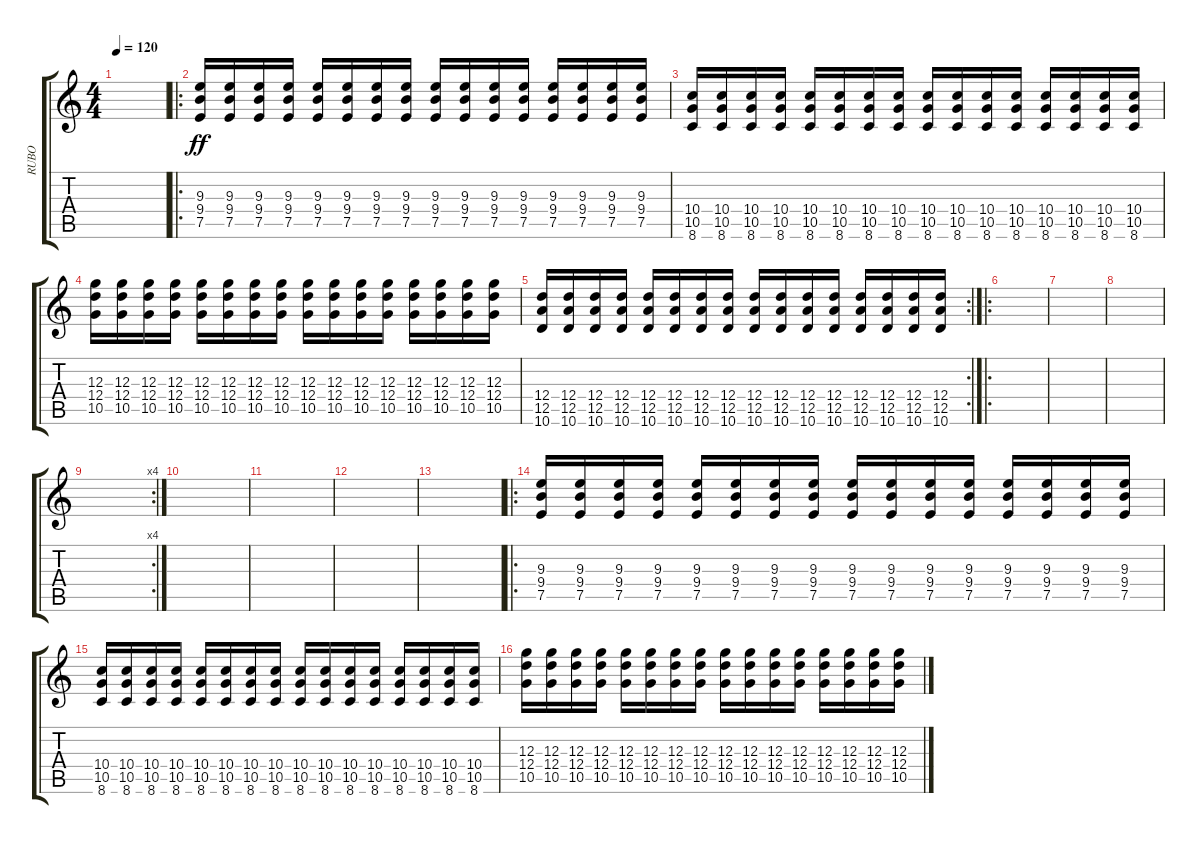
\track ("RUBO" "RUBO") {instrument distortionguitar}
\staff {score tabs}
\tuning (E4 B3 G3 D3 A2 E2) {hide}
\ts (4 4)
\tempo 120
\clef g2
\ks c
|
\ro
(9.3 9.4 7.5).16{dy ff} (9.3 9.4 7.5).16 (9.3 9.4 7.5).16 (9.3 9.4 7.5).16 (9.3 9.4 7.5).16 (9.3 9.4 7.5).16 (9.3 9.4 7.5).16 (9.3 9.4 7.5).16 (9.3 9.4 7.5).16 (9.3 9.4 7.5).16 (9.3 9.4 7.5).16 (9.3 9.4 7.5).16 (9.3 9.4 7.5).16 (9.3 9.4 7.5).16 (9.3 9.4 7.5).16 (9.3 9.4 7.5).16 |
(10.4 10.5 8.6).16 (10.4 10.5 8.6).16 (10.4 10.5 8.6).16 (10.4 10.5 8.6).16 (10.4 10.5 8.6).16 (10.4 10.5 8.6).16 (10.4 10.5 8.6).16 (10.4 10.5 8.6).16 (10.4 10.5 8.6).16 (10.4 10.5 8.6).16 (10.4 10.5 8.6).16 (10.4 10.5 8.6).16 (10.4 10.5 8.6).16 (10.4 10.5 8.6).16 (10.4 10.5 8.6).16 (10.4 10.5 8.6).16 |
(12.3 12.4 10.5).16 (12.3 12.4 10.5).16 (12.3 12.4 10.5).16 (12.3 12.4 10.5).16 (12.3 12.4 10.5).16 (12.3 12.4 10.5).16 (12.3 12.4 10.5).16 (12.3 12.4 10.5).16 (12.3 12.4 10.5).16 (12.3 12.4 10.5).16 (12.3 12.4 10.5).16 (12.3 12.4 10.5).16 (12.3 12.4 10.5).16 (12.3 12.4 10.5).16 (12.3 12.4 10.5).16 (12.3 12.4 10.5).16 |
\rc 2
(12.4 12.5 10.6).16 (12.4 12.5 10.6).16 (12.4 12.5 10.6).16 (12.4 12.5 10.6).16 (12.4 12.5 10.6).16 (12.4 12.5 10.6).16 (12.4 12.5 10.6).16 (12.4 12.5 10.6).16 (12.4 12.5 10.6).16 (12.4 12.5 10.6).16 (12.4 12.5 10.6).16 (12.4 12.5 10.6).16 (12.4 12.5 10.6).16 (12.4 12.5 10.6).16 (12.4 12.5 10.6).16 (12.4 12.5 10.6).16 |
\ro
|
|
|
\rc 4
|
|
|
|
|
\ro
(9.3 9.4 7.5).16 (9.3 9.4 7.5).16 (9.3 9.4 7.5).16 (9.3 9.4 7.5).16 (9.3 9.4 7.5).16 (9.3 9.4 7.5).16 (9.3 9.4 7.5).16 (9.3 9.4 7.5).16 (9.3 9.4 7.5).16 (9.3 9.4 7.5).16 (9.3 9.4 7.5).16 (9.3 9.4 7.5).16 (9.3 9.4 7.5).16 (9.3 9.4 7.5).16 (9.3 9.4 7.5).16 (9.3 9.4 7.5).16 |
(10.4 10.5 8.6).16 (10.4 10.5 8.6).16 (10.4 10.5 8.6).16 (10.4 10.5 8.6).16 (10.4 10.5 8.6).16 (10.4 10.5 8.6).16 (10.4 10.5 8.6).16 (10.4 10.5 8.6).16 (10.4 10.5 8.6).16 (10.4 10.5 8.6).16 (10.4 10.5 8.6).16 (10.4 10.5 8.6).16 (10.4 10.5 8.6).16 (10.4 10.5 8.6).16 (10.4 10.5 8.6).16 (10.4 10.5 8.6).16 |
(12.3 12.4 10.5).16 (12.3 12.4 10.5).16 (12.3 12.4 10.5).16 (12.3 12.4 10.5).16 (12.3 12.4 10.5).16 (12.3 12.4 10.5).16 (12.3 12.4 10.5).16 (12.3 12.4 10.5).16 (12.3 12.4 10.5).16 (12.3 12.4 10.5).16 (12.3 12.4 10.5).16 (12.3 12.4 10.5).16 (12.3 12.4 10.5).16 (12.3 12.4 10.5).16 (12.3 12.4 10.5).16 (12.3 12.4 10.5).16
